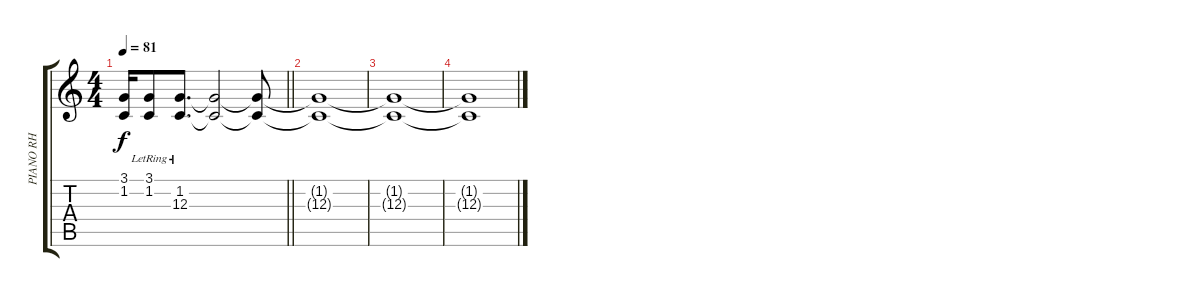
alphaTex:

\track ("PIANO RH" "PIANO RH") {instrument acousticgrandpiano}
\staff {score tabs}
\tuning (E4 B3 G3 D3 A2 E2) {hide}
\ts (4 4)
\tempo 81
\clef g2
\barLineRight lightlight
\ks c
(3.1{t} 1.2{t}).16{dy f} (3.1{lr} 1.2{lr}).8 (1.2{lr} 12.3).8{d} (1.2{t} 12.3{t}).2 (1.2{t} 12.3{t}).8 |
(1.2{t} 12.3{t}).1 |
(1.2{t} 12.3{t}).1 |
(1.2{t} 12.3{t}).1
